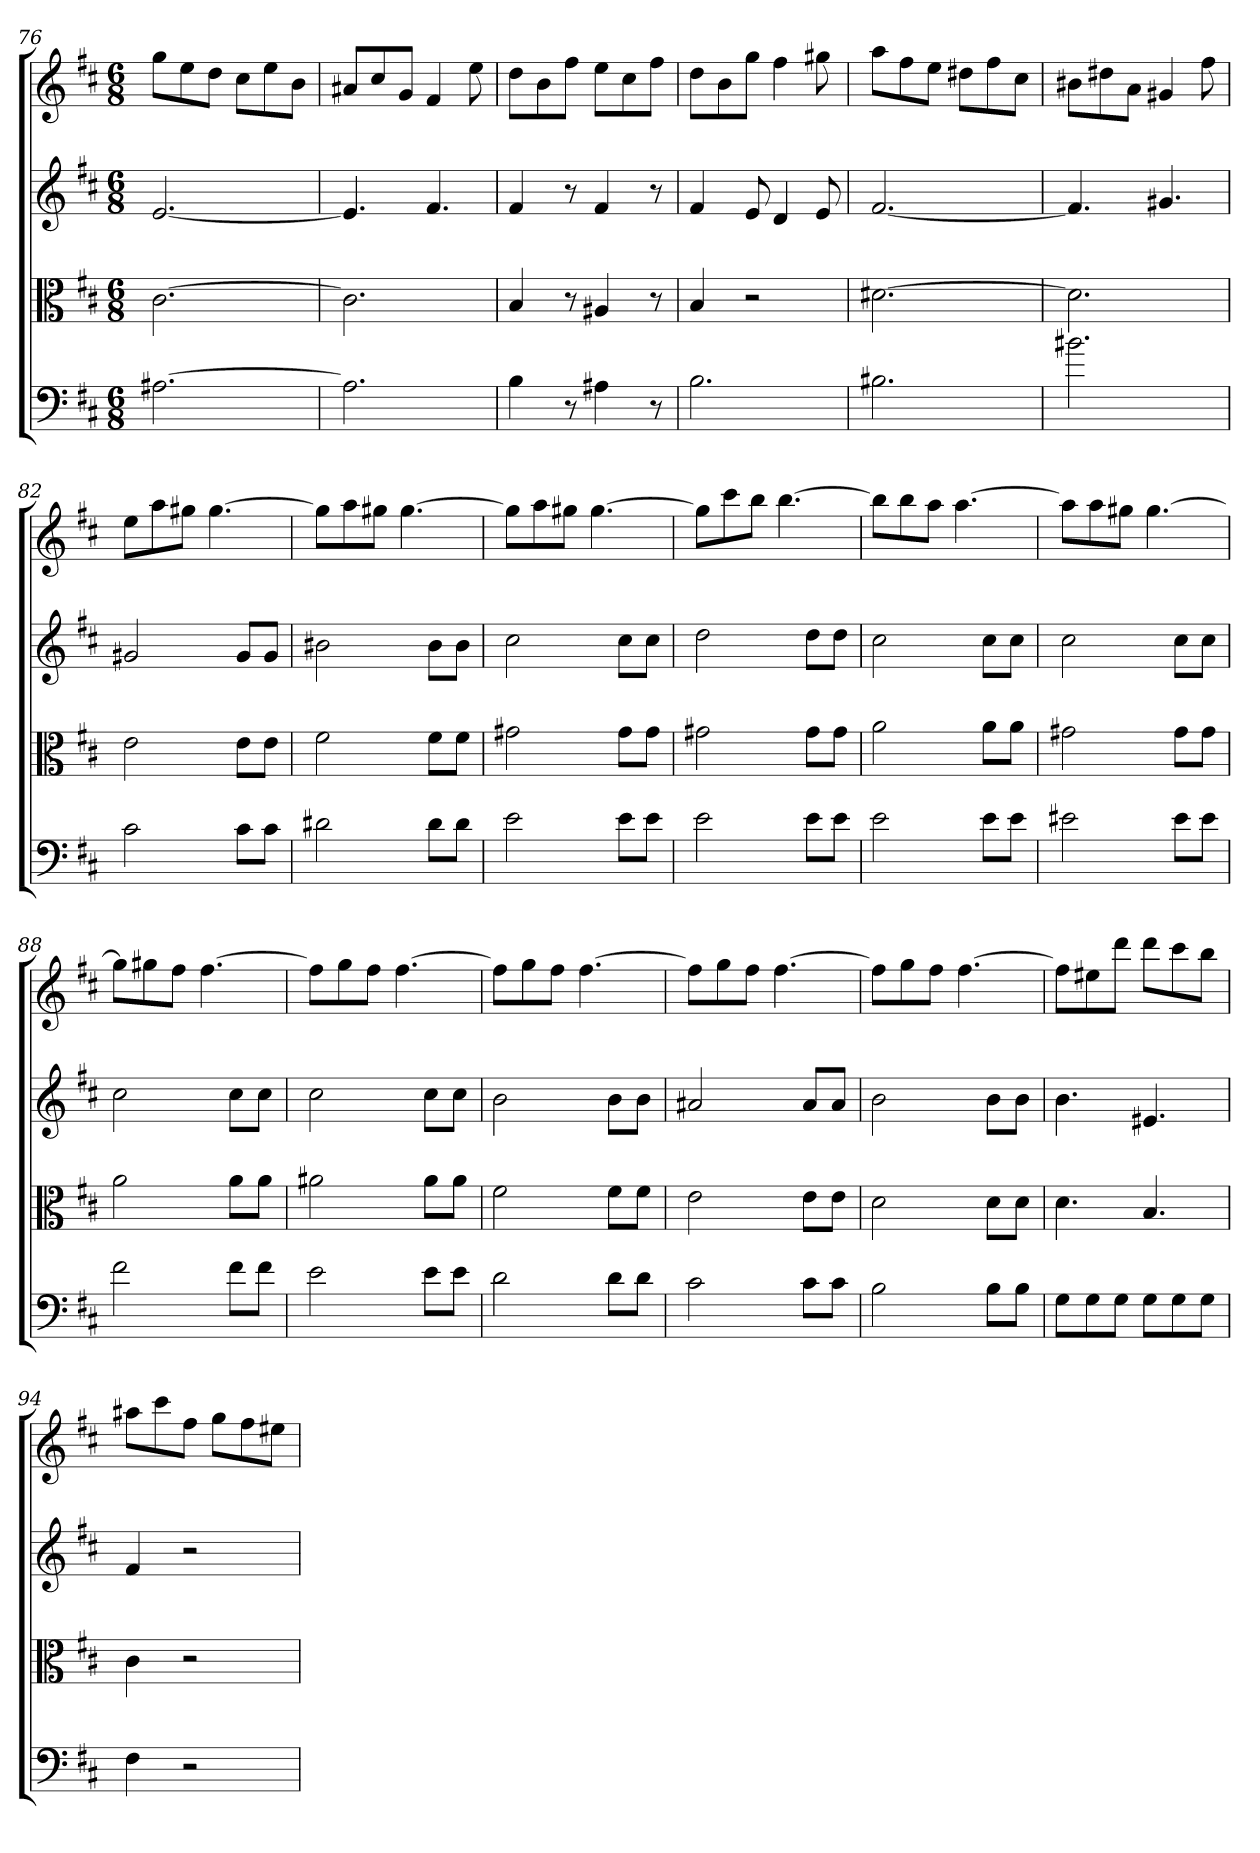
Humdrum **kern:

**kern	**kern	**kern	**kern
*part4	*part3	*part2	*part1
*staff4	*staff3	*staff2	*staff1
*clefF4	*clefC3	*	*
*k[f#c#]	*k[f#c#]	*k[f#c#]	*k[f#c#]
*D:	*D:	*D:	*D:
*M6/8	*M6/8	*M6/8	*M6/8
=76	=76	=76	=76
[2.A#X	[2.c#	[2.e	8ggL
.	.	.	8ee
.	.	.	8ddJ
.	.	.	8cc#L
.	.	.	8ee
.	.	.	8bJ
=77	=77	=77	=77
2.A#]	2.c#]	4.e]	8a#XL
.	.	.	8cc#
.	.	.	8gJ
.	.	4.f#	4f#
.	.	.	8ee
=78	=78	=78	=78
4B	4B	4f#	8ddL
.	.	.	8b
8r	8r	8r	8ff#J
4A#X	4A#X	4f#	8eeL
.	.	.	8cc#
8r	8r	8r	8ff#J
=79	=79	=79	=79
2.B	4B	4f#	8ddL
.	.	.	8b
.	2r	8e	8ggJ
.	.	4d	4ff#
.	.	8e	8gg#X
=80	=80	=80	=80
2.B#X	[2.d#X	[2.f#	8aaL
.	.	.	8ff#
.	.	.	8eeJ
.	.	.	8dd#XL
.	.	.	8ff#
.	.	.	8cc#J
=81	=81	=81	=81
2.b#X	2.d#]	4.f#]	8b#XL
.	.	.	8dd#X
.	.	.	8aJ
.	.	4.g#X	4g#X
.	.	.	8ff#
=82	=82	=82	=82
2c#	2e	2g#X	8eeL
.	.	.	8aa
.	.	.	8gg#XJ
.	.	.	[4.gg#
8c#\L	8e\L	8g#L	.
8c#\J	8e\J	8g#J	.
=83	=83	=83	=83
2d#X	2f#	2b#X	8gg#L]
.	.	.	8aa
.	.	.	8gg#XJ
.	.	.	[4.gg#
8d#\L	8f#\L	8b#L	.
8d#\J	8f#\J	8b#J	.
=84	=84	=84	=84
2e	2g#X	2cc#	8gg#L]
.	.	.	8aa
.	.	.	8gg#XJ
.	.	.	[4.gg#
8e\L	8g#\L	8cc#L	.
8e\J	8g#\J	8cc#J	.
=85	=85	=85	=85
2e	2g#X	2dd	8gg#L]
.	.	.	8ccc#
.	.	.	8bbJ
.	.	.	[4.bb
8e\L	8g#\L	8ddL	.
8e\J	8g#\J	8ddJ	.
=86	=86	=86	=86
2e	2a	2cc#	8bbL]
.	.	.	8bb
.	.	.	8aaJ
.	.	.	[4.aa
8e\L	8a\L	8cc#L	.
8e\J	8a\J	8cc#J	.
=87	=87	=87	=87
2e#X	2g#X	2cc#	8aaL]
.	.	.	8aa
.	.	.	8gg#XJ
.	.	.	[4.gg#
8e#\L	8g#\L	8cc#L	.
8e#\J	8g#\J	8cc#J	.
=88	=88	=88	=88
2f#	2a	2cc#	8gg#L]
.	.	.	8gg#X
.	.	.	8ff#J
.	.	.	[4.ff#
8f#\L	8a\L	8cc#L	.
8f#\J	8a\J	8cc#J	.
=89	=89	=89	=89
2e	2a#X	2cc#	8ff#L]
.	.	.	8gg
.	.	.	8ff#J
.	.	.	[4.ff#
8e\L	8a#\L	8cc#L	.
8e\J	8a#\J	8cc#J	.
=90	=90	=90	=90
2d	2f#	2b	8ff#L]
.	.	.	8gg
.	.	.	8ff#J
.	.	.	[4.ff#
8d\L	8f#\L	8bL	.
8d\J	8f#\J	8bJ	.
=91	=91	=91	=91
2c#	2e	2a#X	8ff#L]
.	.	.	8gg
.	.	.	8ff#J
.	.	.	[4.ff#
8c#\L	8e\L	8a#L	.
8c#\J	8e\J	8a#J	.
=92	=92	=92	=92
2B	2d	2b	8ff#L]
.	.	.	8gg
.	.	.	8ff#J
.	.	.	[4.ff#
8B\L	8d\L	8bL	.
8B\J	8d\J	8bJ	.
=93	=93	=93	=93
8G\L	4.d	4.b	8ff#L]
8G\	.	.	8ee#X
8G\J	.	.	8dddJ
8G\L	4.B	4.e#X	8dddL
8G\	.	.	8ccc#
8G\J	.	.	8bbJ
=94	=94	=94	=94
4F#	4c#	4f#	8aa#XL
.	.	.	8ccc#
2r	2r	2r	8ff#J
.	.	.	8ggL
.	.	.	8ff#
.	.	.	8ee#XJ
=	=	=	=
*-	*-	*-	*-
